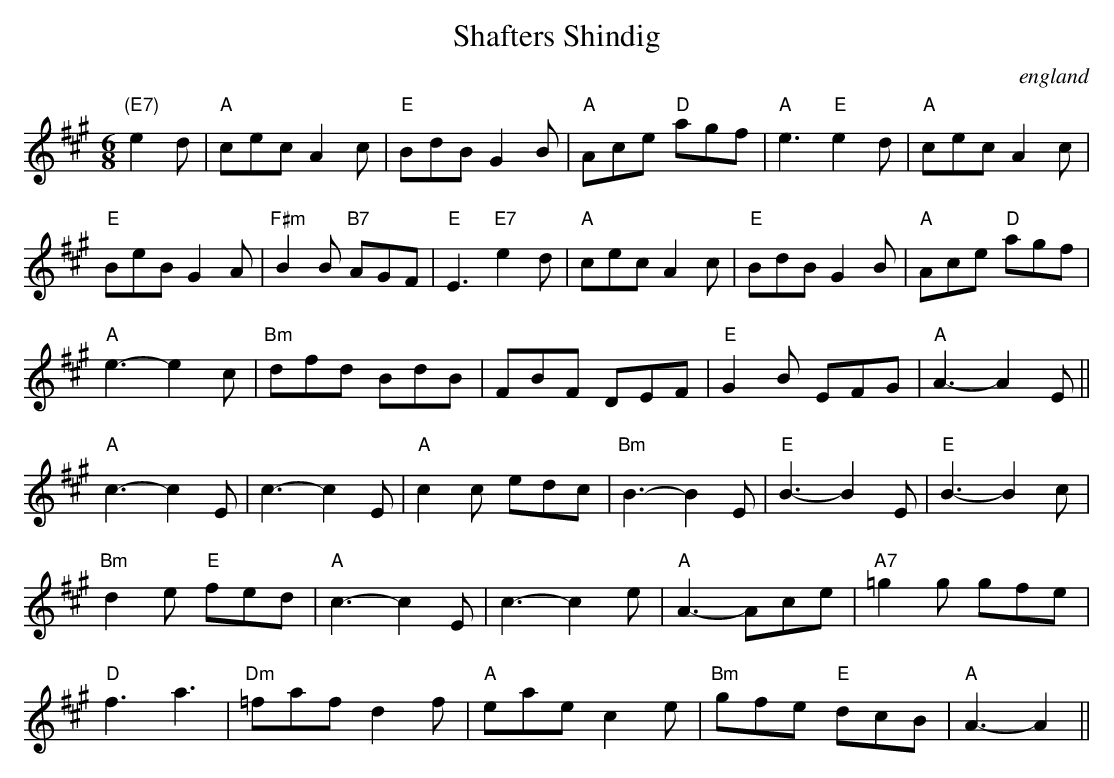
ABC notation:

X:1
T:Shafters Shindig
O:england
M:6/8
K:A
"(E7)"e2d |"A"cec A2c|"E"BdB G2B|"A"Ace "D"agf|"A"e3 "E"e2d|"A"cec A2c|
"E"BeB G2A|"F#m"B2B "B7"AGF|"E"E3 "E7"e2d|"A"cec A2c|"E"BdB G2B|"A"Ace "D"agf|
"A"e3 -e2c|"Bm"dfd BdB|FBF DEF|"E"G2B EFG|"A"A3 -A2E||
"A"c3 -c2E|c3 -c2E|"A"c2c edc|"Bm"B3 -B2E|"E"B3 -B2E|"E"B3 -B2c|
"Bm"d2e "E"fed|"A"c3 -c2E|c3 -c2e|"A"A3 -Ace|"A7"=g2g gfe|
"D"f3 a3|"Dm"=faf d2f|"A"eae c2e|"Bm"gfe "E"dcB|"A"A3 -A2||
